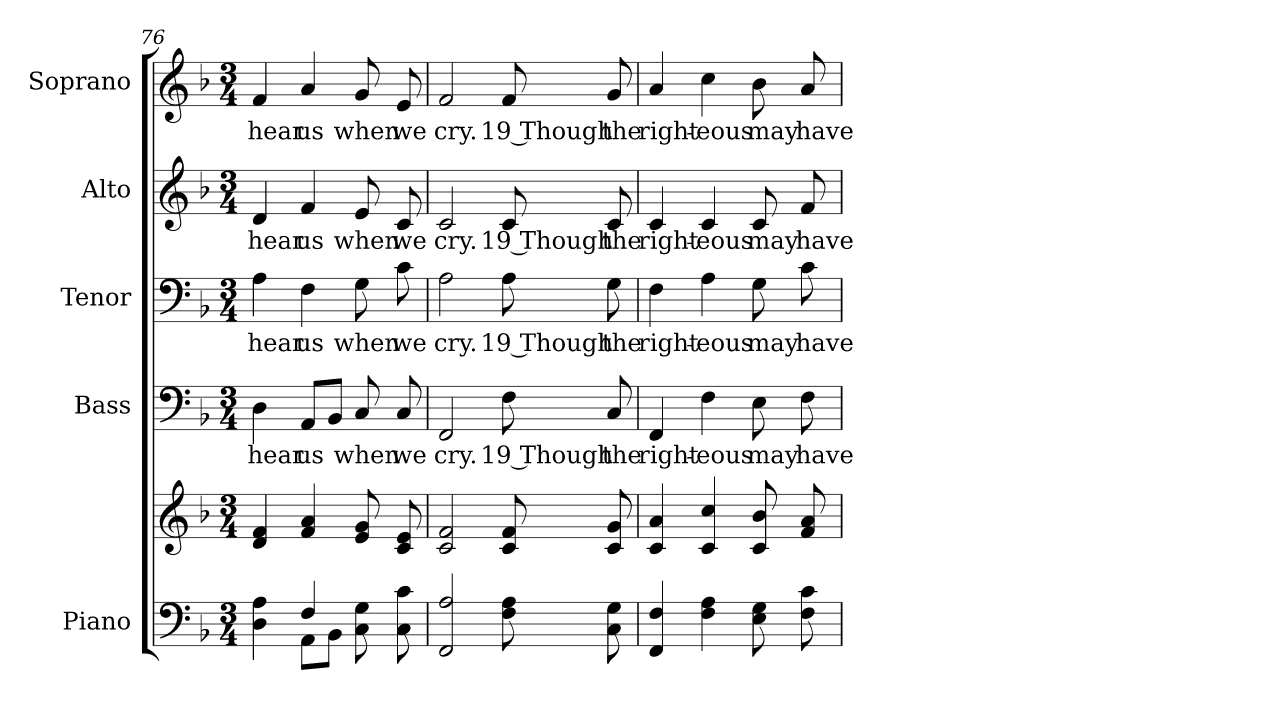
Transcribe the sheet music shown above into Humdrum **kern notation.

**kern	**kern	**kern	**text	**kern	**text	**kern	**text	**kern	**text
*part5	*part5	*part4	*part4	*part3	*part3	*part2	*part2	*part1	*part1
*staff6	*staff5	*staff4	*staff4	*staff3	*staff3	*staff2	*staff2	*staff1	*staff1
*I"Piano	*	*I"Bass	*	*I"Tenor	*	*I"Alto	*	*I"Soprano	*
*I'Pno.	*	*I'B.	*	*I'T.	*	*I'A.	*	*I'S.	*
!!LO:PB:g=z
*clefF4	*clefG2	*clefF4	*	*clefF4	*	*clefG2	*	*clefG2	*
*k[b-]	*k[b-]	*k[b-]	*	*k[b-]	*	*k[b-]	*	*k[b-]	*
*F:	*F:	*F:	*	*F:	*	*F:	*	*F:	*
*M3/4	*M3/4	*M3/4	*	*M3/4	*	*M3/4	*	*M3/4	*
=76	=76	=76	=76	=76	=76	=76	=76	=76	=76
*^	*	*	*	*	*	*	*	*	*
!	!	!	!	!LO:LY:b:color=#000000	!	!	!	!	!	!
!	!	!	!	!	!	!LO:LY:b:color=#000000	!	!	!	!
!	!	!	!	!	!	!	!	!LO:LY:b:color=#000000	!	!
!	!	!	!	!	!	!	!	!	!	!LO:LY:b:color=#000000
4Di\ 4Ai	4ryy	4di/ 4fi	4Di\	hear	4Ai\	hear	4di/	hear	4fi/	hear
!	!	!	!	!LO:LY:b:color=#000000	!	!	!	!	!	!
!	!	!	!	!	!	!LO:LY:b:color=#000000	!	!	!	!
!	!	!	!	!	!	!	!	!LO:LY:b:color=#000000	!	!
!	!	!	!	!	!	!	!	!	!	!LO:LY:b:color=#000000
4Fi/	8AAi\L	4fi/ 4ai	8AAi/L	us	4Fi\	us	4fi/	us	4ai/	us
.	8BB-i\J	.	8BB-i/J	.	.	.	.	.	.	.
!	!	!	!	!LO:LY:b:color=#000000	!	!	!	!	!	!
!	!	!	!	!	!	!LO:LY:b:color=#000000	!	!	!	!
!	!	!	!	!	!	!	!	!LO:LY:b:color=#000000	!	!
!	!	!	!	!	!	!	!	!	!	!LO:LY:b:color=#000000
8Ci\ 8Gi	4ryy	8ei/ 8gi	8Ci/	when	8Gi\	when	8ei/	when	8gi/	when
!	!	!	!	!LO:LY:b:color=#000000	!	!	!	!	!	!
!	!	!	!	!	!	!LO:LY:b:color=#000000	!	!	!	!
!	!	!	!	!	!	!	!	!LO:LY:b:color=#000000	!	!
!	!	!	!	!	!	!	!	!	!	!LO:LY:b:color=#000000
8Ci\ 8ci	.	8ci/ 8ei	8Ci/	we	8ci\	we	8ci/	we	8ei/	we
*v	*v	*	*	*	*	*	*	*	*	*
=77	=77	=77	=77	=77	=77	=77	=77	=77	=77
!	!	!	!LO:LY:b:color=#000000	!	!	!	!	!	!
!	!	!	!	!	!LO:LY:b:color=#000000	!	!	!	!
!	!	!	!	!	!	!	!LO:LY:b:color=#000000	!	!
!	!	!	!	!	!	!	!	!	!LO:LY:b:color=#000000
2FFi/ 2Ai	2ci/ 2fi	2FFi/	cry.	2Ai\	cry.	2ci/	cry.	2fi/	cry.
!	!	!	!LO:LY:b:color=#000000	!	!	!	!	!	!
!	!	!	!	!	!LO:LY:b:color=#000000	!	!	!	!
!	!	!	!	!	!	!	!LO:LY:b:color=#000000	!	!
!	!	!	!	!	!	!	!	!	!LO:LY:b:color=#000000
8Fi\ 8Ai	8ci/ 8fi	8Fi\	19 Though	8Ai\	19 Though	8ci/	19 Though	8fi/	19 Though
!	!	!	!LO:LY:b:color=#000000	!	!	!	!	!	!
!	!	!	!	!	!LO:LY:b:color=#000000	!	!	!	!
!	!	!	!	!	!	!	!LO:LY:b:color=#000000	!	!
!	!	!	!	!	!	!	!	!	!LO:LY:b:color=#000000
8Ci\ 8Gi	8ci/ 8gi	8Ci/	the	8Gi\	the	8ci/	the	8gi/	the
=78	=78	=78	=78	=78	=78	=78	=78	=78	=78
!	!	!	!LO:LY:b:color=#000000	!	!	!	!	!	!
!	!	!	!	!	!LO:LY:b:color=#000000	!	!	!	!
!	!	!	!	!	!	!	!LO:LY:b:color=#000000	!	!
!	!	!	!	!	!	!	!	!	!LO:LY:b:color=#000000
4FFi/ 4Fi	4ci/ 4ai	4FFi/	right-	4Fi\	right-	4ci/	right-	4ai/	right-
!	!	!	!LO:LY:b:color=#000000	!	!	!	!	!	!
!	!	!	!	!	!LO:LY:b:color=#000000	!	!	!	!
!	!	!	!	!	!	!	!LO:LY:b:color=#000000	!	!
!	!	!	!	!	!	!	!	!	!LO:LY:b:color=#000000
4Fi\ 4Ai	4ci/ 4cci	4Fi\	-eous	4Ai\	-eous	4ci/	-eous	4cci\	-eous
!	!	!	!LO:LY:b:color=#000000	!	!	!	!	!	!
!	!	!	!	!	!LO:LY:b:color=#000000	!	!	!	!
!	!	!	!	!	!	!	!LO:LY:b:color=#000000	!	!
!	!	!	!	!	!	!	!	!	!LO:LY:b:color=#000000
8Ei\ 8Gi	8ci/ 8b-i	8Ei\	may	8Gi\	may	8ci/	may	8b-i\	may
!	!	!	!LO:LY:b:color=#000000	!	!	!	!	!	!
!	!	!	!	!	!LO:LY:b:color=#000000	!	!	!	!
!	!	!	!	!	!	!	!LO:LY:b:color=#000000	!	!
!	!	!	!	!	!	!	!	!	!LO:LY:b:color=#000000
8Fi\ 8ci	8fi/ 8ai	8Fi\	have	8ci\	have	8fi/	have	8ai/	have
=	=	=	=	=	=	=	=	=	=
*-	*-	*-	*-	*-	*-	*-	*-	*-	*-
